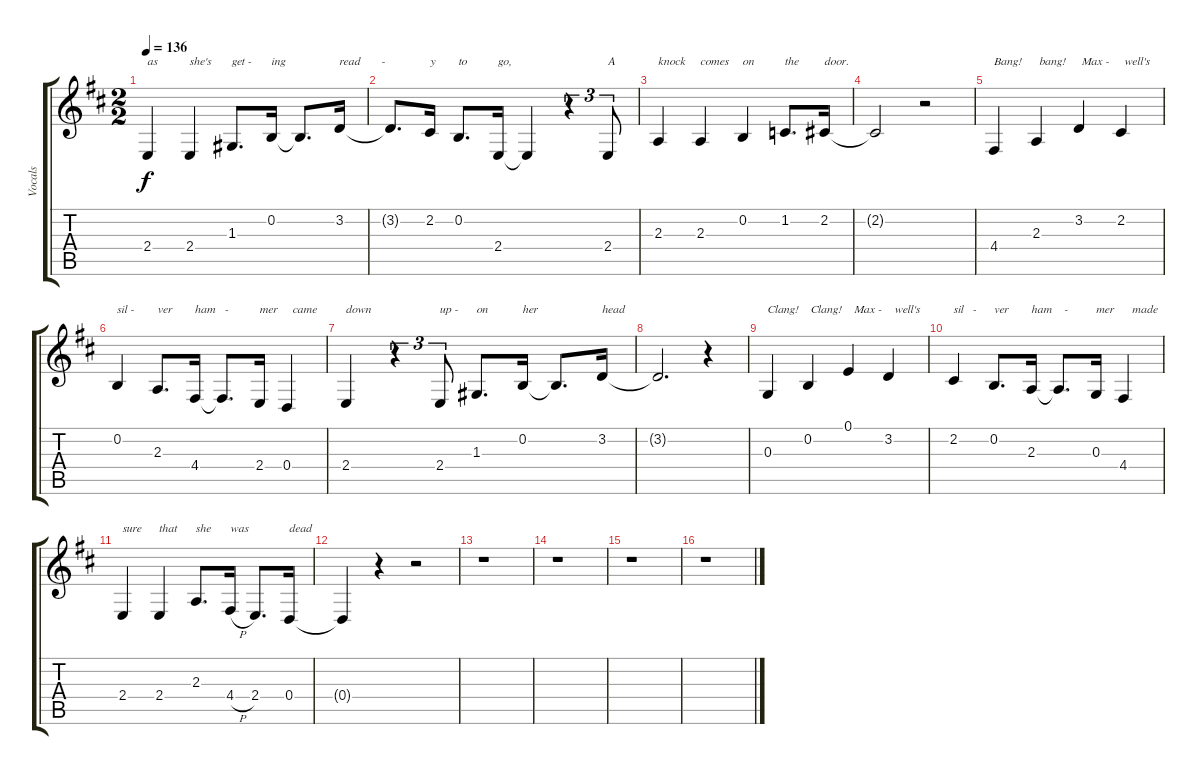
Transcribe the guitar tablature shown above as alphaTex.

\track ("Vocals" "Vocals") {instrument altosax}
\staff {score tabs}
\tuning (E4 B3 G3 D3 A2 E2) {hide}
\ts (2 2)
\tempo 136
\clef g2
\ks d
2.4.4{txt "as" dy f} 2.4.4{txt "she's"} 1.3.8{d txt "get -"} 0.2.16{txt "ing"} 0.2{t}.8{d} 3.2.16{txt "read       -"} |
3.2{t}.8{d} 2.2.16{txt "y"} 0.2.8{d txt "to"} 2.4.16{txt "go,"} 2.4{t}.4 r.4{tu (3 2)} 2.4.8{tu (3 2) txt "A"} |
2.3.4{txt "knock"} 2.3.4{txt "comes"} 0.2.4{txt "on"} 1.2.8{d txt "the"} 2.2.16{txt "door."} |
2.2{t}.2 r.2 |
4.4.4{txt "Bang!"} 2.3.4{txt " bang!"} 3.2.4{txt " Max -"} 2.2.4{txt " well's"} |
0.2.4{txt "sil -"} 2.3.8{d txt "ver"} 4.4.16{txt "ham   -"} 4.4{t}.8{d} 2.4.16{txt "mer"} 0.4.4{txt "  came"} |
2.4.4{txt "down"} r.4{tu (3 2)} 2.4.8{tu (3 2) txt "up -"} 1.3.8{d txt "on"} 0.2.16{txt "her" beam split} 0.2{t}.8{d} 3.2.16{txt "head"} |
3.2{t}.2{d} r.4 |
0.3.4{txt "Clang!"} 0.2.4{txt " Clang!"} 0.1.4{txt "  Max -"} 3.2.4{txt "  well's"} |
2.2.4{txt "sil   -"} 0.2.8{d txt "ver"} 2.3.16{txt "ham    -"} 2.3{t}.8{d} 0.3.16{txt "mer"} 4.4.4{txt "   made"} |
2.4.4{txt "sure"} 2.4.4{txt "that"} 2.3.8{d txt "she"} 4.4{h}.16{txt "was"} 2.4.8{d} 0.4.16{txt "dead"} |
0.4{t}.4 r.4 r.2 |
r.1 |
r.1 |
r.1 |
r.1
